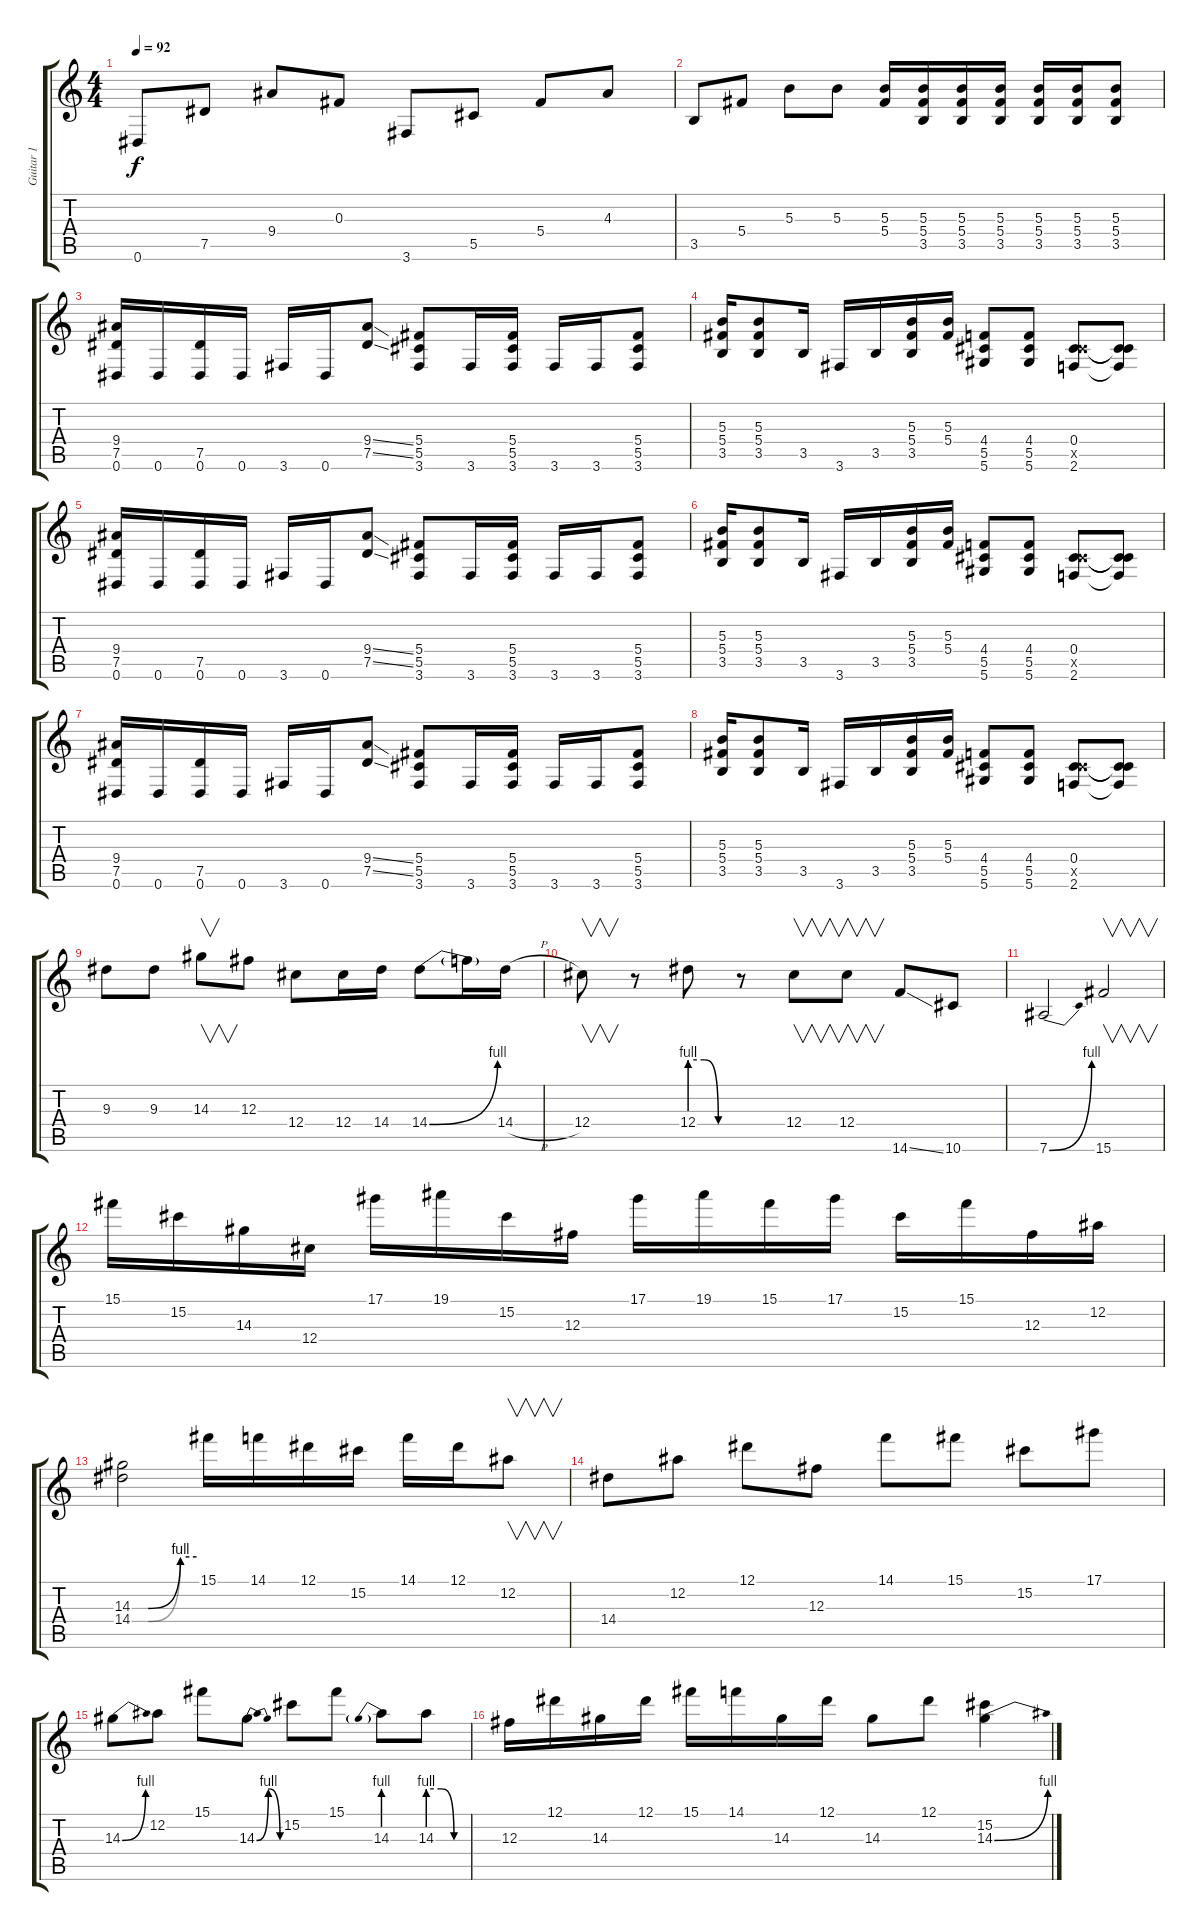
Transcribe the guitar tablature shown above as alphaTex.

\track ("Guitar 1" "Guitar 1") {instrument electricguitarclean}
\staff {score tabs}
\tuning (Eb4 Bb3 Gb3 Db3 Ab2 Eb2) {hide}
\ts (4 4)
\tempo 92
\clef g2
\ks c
0.6.8{dy f instrument electricguitarclean} 7.5.8 9.4.8 0.3.8 3.6.8 5.5.8 5.4.8 4.3.8 |
3.5.8{instrument electricguitarmuted} 5.4.8 5.3.8 5.3.8 (5.3 5.4).16 (5.3 5.4 3.5).16 (5.3 5.4 3.5).16{volume 13 instrument distortionguitar} (5.3 5.4 3.5).16 (5.3 5.4 3.5).16 (5.3 5.4 3.5).16 (5.3 5.4 3.5).8 |
(9.4 7.5 0.6).16 0.6.16 (7.5 0.6).16 0.6.16 3.6.16 0.6.16 (9.4{ss} 7.5{ss}).8 (5.4 5.5 3.6).8 3.6.16 (5.4 5.5 3.6).16 3.6.16 3.6.16 (5.4 5.5 3.6).8 |
(5.3 5.4 3.5).16 (5.3 5.4 3.5).8 3.5.16 3.6.16 3.5.16 (5.3 5.4 3.5).16 (5.3 5.4).16 (4.4 5.5 5.6).8 (4.4 5.5 5.6).8 (0.4 5.5{x} 2.6).8 (0.4{t} 5.5{t} 2.6{t}).8 |
(9.4 7.5 0.6).16 0.6.16 (7.5 0.6).16 0.6.16 3.6.16 0.6.16 (9.4{ss} 7.5{ss}).8 (5.4 5.5 3.6).8 3.6.16 (5.4 5.5 3.6).16 3.6.16 3.6.16 (5.4 5.5 3.6).8 |
(5.3 5.4 3.5).16 (5.3 5.4 3.5).8 3.5.16 3.6.16 3.5.16 (5.3 5.4 3.5).16 (5.3 5.4).16 (4.4 5.5 5.6).8 (4.4 5.5 5.6).8 (0.4 5.5{x} 2.6).8 (0.4{t} 5.5{t} 2.6{t}).8 |
(9.4 7.5 0.6).16 0.6.16 (7.5 0.6).16 0.6.16 3.6.16 0.6.16 (9.4{ss} 7.5{ss}).8 (5.4 5.5 3.6).8 3.6.16 (5.4 5.5 3.6).16 3.6.16 3.6.16 (5.4 5.5 3.6).8 |
(5.3 5.4 3.5).16 (5.3 5.4 3.5).8 3.5.16 3.6.16 3.5.16 (5.3 5.4 3.5).16 (5.3 5.4).16 (4.4 5.5 5.6).8 (4.4 5.5 5.6).8 (0.4 5.5{x} 2.6).8 (0.4{t} 5.5{t} 2.6{t}).8 |
9.3.8{volume 15} 9.3.8 14.3.8{v} 12.3.8 12.4.8 12.4.16 14.4.16 14.4{be (bend 0 0 60 4)}.8 14.4{t}.16 14.4{h}.16 |
12.4.8{v} r.8 12.4{be (custom 0 4 20 4 40 0 60 0)}.8 r.8 12.4.8{v} 12.4.8{v} 14.6{ss}.8 10.6.8 |
7.6{be (bend 0 0 60 4)}.2 15.6.2{v} |
15.1.16 15.2.16 14.3.16 12.4.16 17.1.16 19.1.16 15.2.16 12.3.16 17.1.16 19.1.16 15.1.16 17.1.16 15.2.16 15.1.16 12.3.16 12.2.16 |
(14.3{be (custom 0 0 15 0 45 4 60 4)} 14.4{be (custom 0 0 15 0 45 4 60 4)}).2 15.1.16 14.1.16 12.1.16 15.2.16 14.1.16 12.1.16 12.2.8{v} |
14.4.8 12.2.8 12.1.8 12.3.8 14.1.8 15.1.8 15.2.8 17.1.8 |
14.3{be (bend 0 0 60 4)}.8 12.2.8 15.1.8 14.3{be (bendrelease 0 0 15 4 30 4 60 0)}.8 15.2.8 15.1.8 14.3{be (prebend 0 4 60 4)}.8 14.3{be (custom 0 4 20 4 40 0 60 0)}.8 |
12.3.16 12.1.16 14.3.16 12.1.16 15.1.16 14.1.16 14.3.16 12.1.16 14.3.8 12.1.8 (15.2 14.3{be (bend 0 0 60 4)}).4
